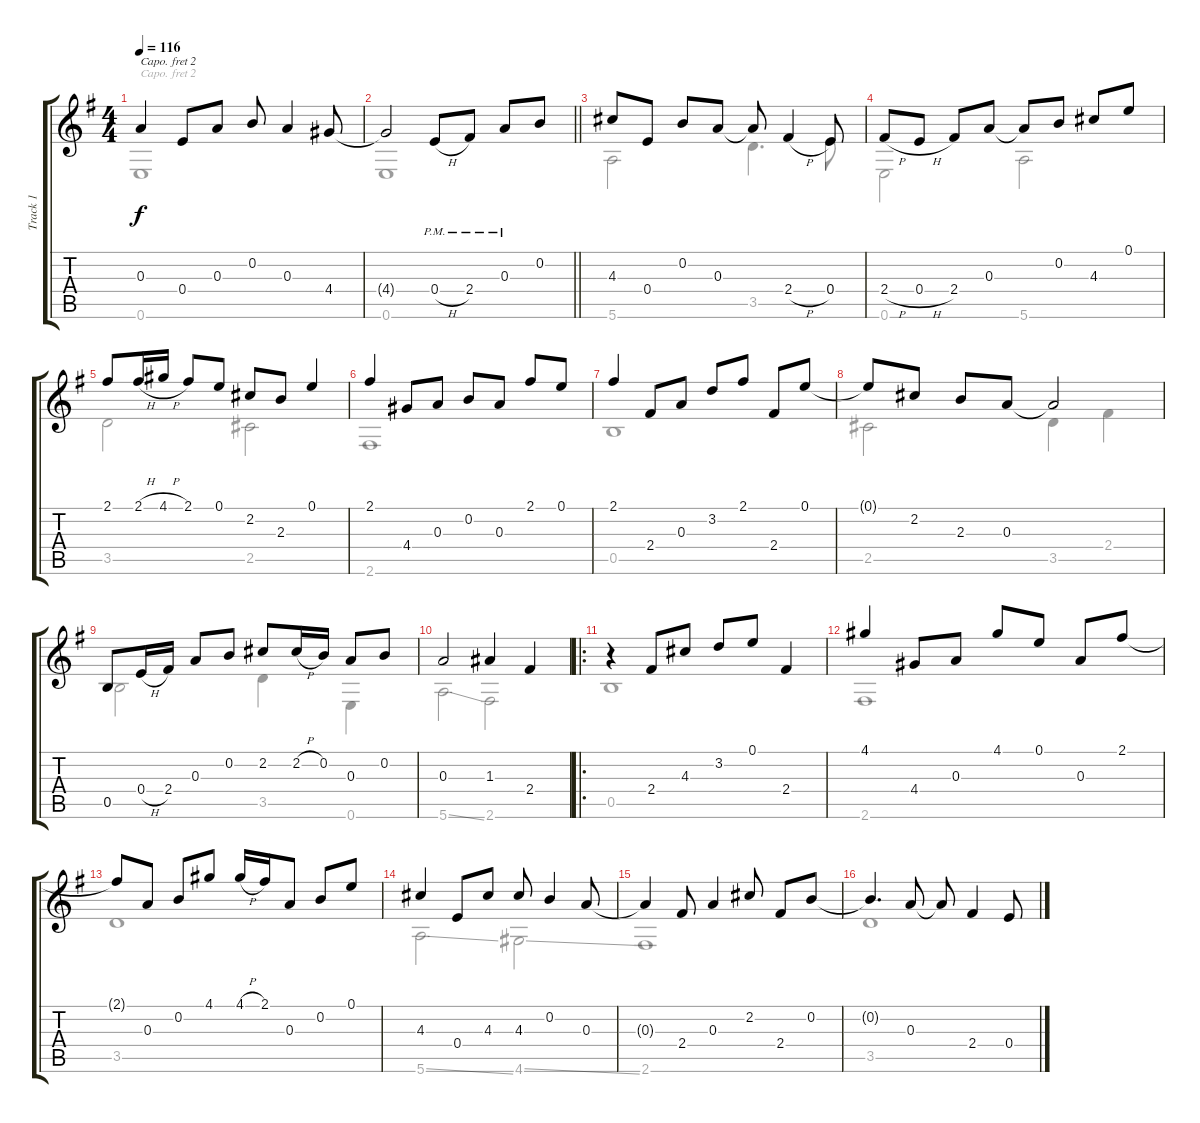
\track ("Track 1" "Track 1") {instrument acousticguitarsteel}
\staff {score tabs}
\capo 2
\tuning (D4 A3 G3 D3 A2 D2) {hide}
\voice
\ts (4 4)
\tempo 116
\clef g2
\ks g
0.3{t}.4{dy f} 0.4.8 0.3.8 0.2.8 0.3.4 4.4.8 |
\barLineRight lightlight
4.4{t}.2 0.4{h pm}.8 2.4{pm}.8 0.3{pm}.8 0.2.8 |
4.3.8 0.4.8 0.2.8 0.3.8 0.3{t}.8 2.4{h}.4 0.4.8 |
2.4{h}.8 0.4{h}.8 2.4.8 0.3.8 0.3{t}.8 0.2.8 4.3.8 0.1.8 |
2.1.8 2.1{h}.16 4.1{h}.16 2.1.8 0.1.8 2.2.8 2.3.8 0.1.4 |
2.1.4 4.4.8 0.3.8 0.2.8 0.3.8 2.1.8 0.1.8 |
2.1.4 2.4.8 0.3.8 3.2.8 2.1.8 2.4.8 0.1.8 |
0.1{t}.8 2.2.8 2.3.8 0.3.8 0.3{t}.2 |
0.5.8 0.4{h}.16 2.4.16 0.3.8 0.2.8 2.2.8 2.2{h}.16 0.2.16 0.3.8 0.2.8 |
0.3.2 1.3.4 2.4.4 |
\ro
r.4 2.4.8 4.3.8 3.2.8 0.1.8 2.4.4 |
4.1.4 4.4.8 0.3.8 4.1.8 0.1.8 0.3.8 2.1.8 |
2.1{t}.8 0.3.8 0.2.8 4.1.8 4.1{h}.16 2.1.16 0.3.8 0.2.8 0.1.8 |
4.3.4 0.4.8 4.3.8 4.3.8 0.2.4 0.3.8 |
0.3{t}.4 2.4.8 0.3.4 2.2.8 2.4.8 0.2.8 |
0.2{t}.4{d} 0.3.8 0.3{t}.8 2.4.4 0.4.8
\voice
\clef g2
\ottava regular
\simile none
\ks g
0.6.1{dy f} |
\barLineRight lightlight
0.6.1 |
5.6.2 3.5.4{d} 0.4.8 |
0.6.2 5.6.2 |
3.5.2 2.5.2 |
2.6.1 |
0.5.1 |
2.5.2 3.5.4 2.4.4 |
0.5.2 3.5.4 0.6.4 |
5.6{ss}.2 2.6.2 |
0.5.1 |
2.6.1 |
3.5.1 |
5.6{ss}.2 4.6{ss}.2 |
2.6.1 |
3.5.1
